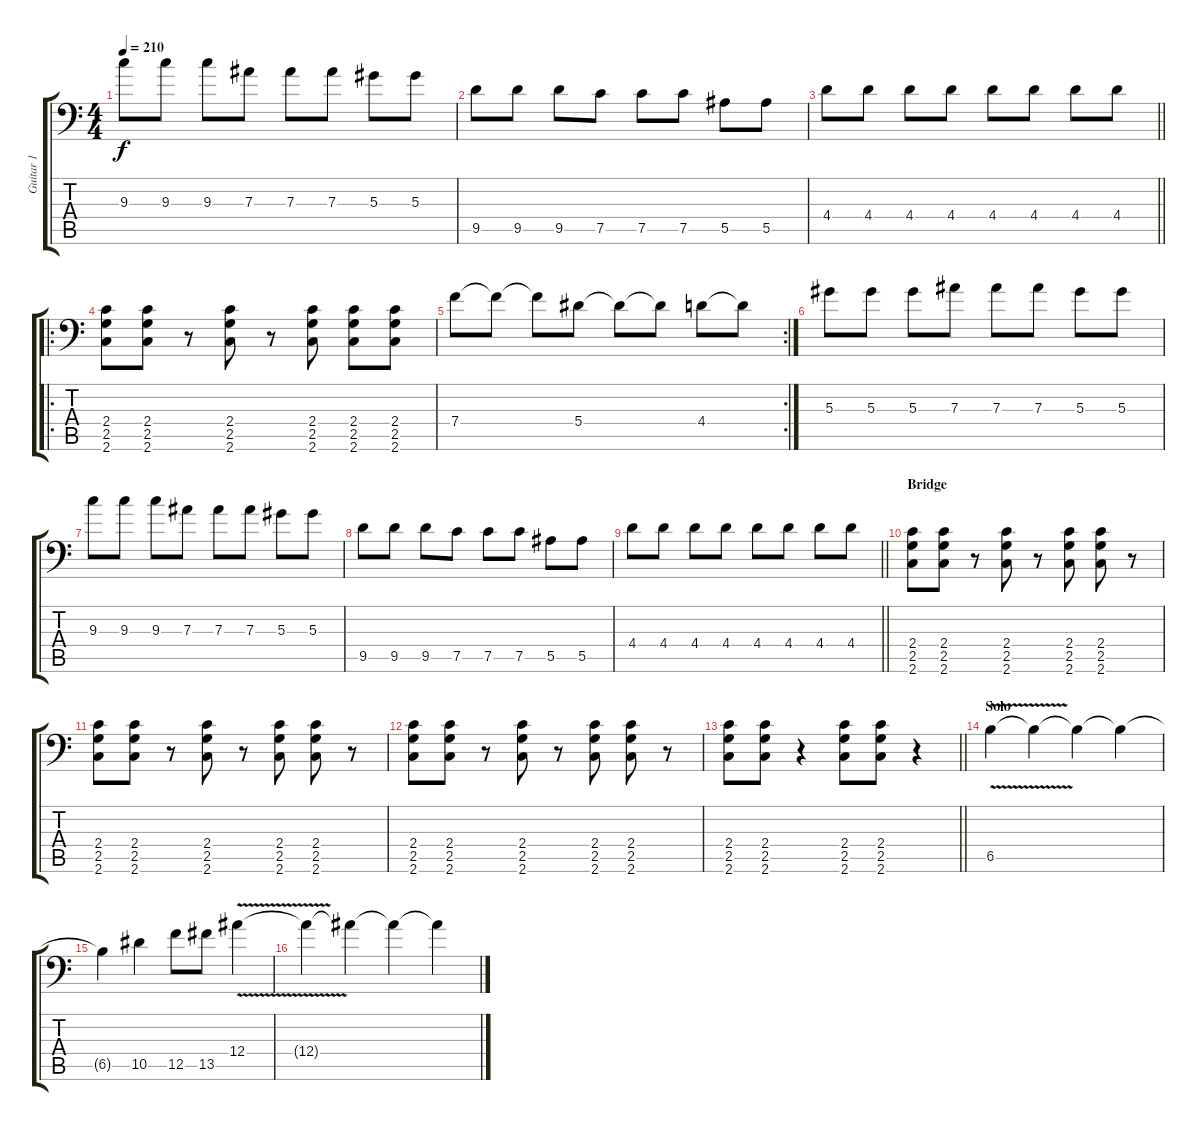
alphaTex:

\track ("Guitar 1" "Guitar 1") {instrument distortionguitar}
\staff {score tabs}
\tuning (C4 G3 Eb3 Bb2 F2 Bb1) {hide}
\ts (4 4)
\tempo 210
\clef f4
\ks c
9.3.8{dy f} 9.3.8 9.3.8 7.3.8 7.3.8 7.3.8 5.3.8 5.3.8 |
9.5.8 9.5.8 9.5.8 7.5.8 7.5.8 7.5.8 5.5.8 5.5.8 |
\barLineRight lightlight
4.4.8 4.4.8 4.4.8 4.4.8 4.4.8 4.4.8 4.4.8 4.4.8 |
\ro
(2.4 2.5 2.6).8 (2.4 2.5 2.6).8 r.8 (2.4 2.5 2.6).8 r.8 (2.4 2.5 2.6).8 (2.4 2.5 2.6).8 (2.4 2.5 2.6).8 |
\rc 2
7.4.8 7.4{t}.8 7.4{t}.8 5.4.8 5.4{t}.8 5.4{t}.8 4.4.8 4.4{t}.8 |
5.3.8 5.3.8 5.3.8 7.3.8 7.3.8 7.3.8 5.3.8 5.3.8 |
9.3.8 9.3.8 9.3.8 7.3.8 7.3.8 7.3.8 5.3.8 5.3.8 |
9.5.8 9.5.8 9.5.8 7.5.8 7.5.8 7.5.8 5.5.8 5.5.8 |
\barLineRight lightlight
4.4.8 4.4.8 4.4.8 4.4.8 4.4.8 4.4.8 4.4.8 4.4.8 |
\section ("" "Bridge")
(2.4 2.5 2.6).8 (2.4 2.5 2.6).8 r.8 (2.4 2.5 2.6).8 r.8 (2.4 2.5 2.6).8 (2.4 2.5 2.6).8 r.8 |
(2.4 2.5 2.6).8 (2.4 2.5 2.6).8 r.8 (2.4 2.5 2.6).8 r.8 (2.4 2.5 2.6).8 (2.4 2.5 2.6).8 r.8 |
(2.4 2.5 2.6).8 (2.4 2.5 2.6).8 r.8 (2.4 2.5 2.6).8 r.8 (2.4 2.5 2.6).8 (2.4 2.5 2.6).8 r.8 |
\barLineRight lightlight
(2.4 2.5 2.6).8 (2.4 2.5 2.6).8 r.4 (2.4 2.5 2.6).8 (2.4 2.5 2.6).8 r.4 |
\section ("" "Solo ")
6.5{v}.4 6.5{t}.4 6.5{t}.4 6.5{t}.4 |
6.5{t}.4 10.5.4 12.5.8 13.5.8 12.4{v}.4 |
12.4{t}.4 12.4{t}.4 12.4{t}.4 12.4{t}.4
